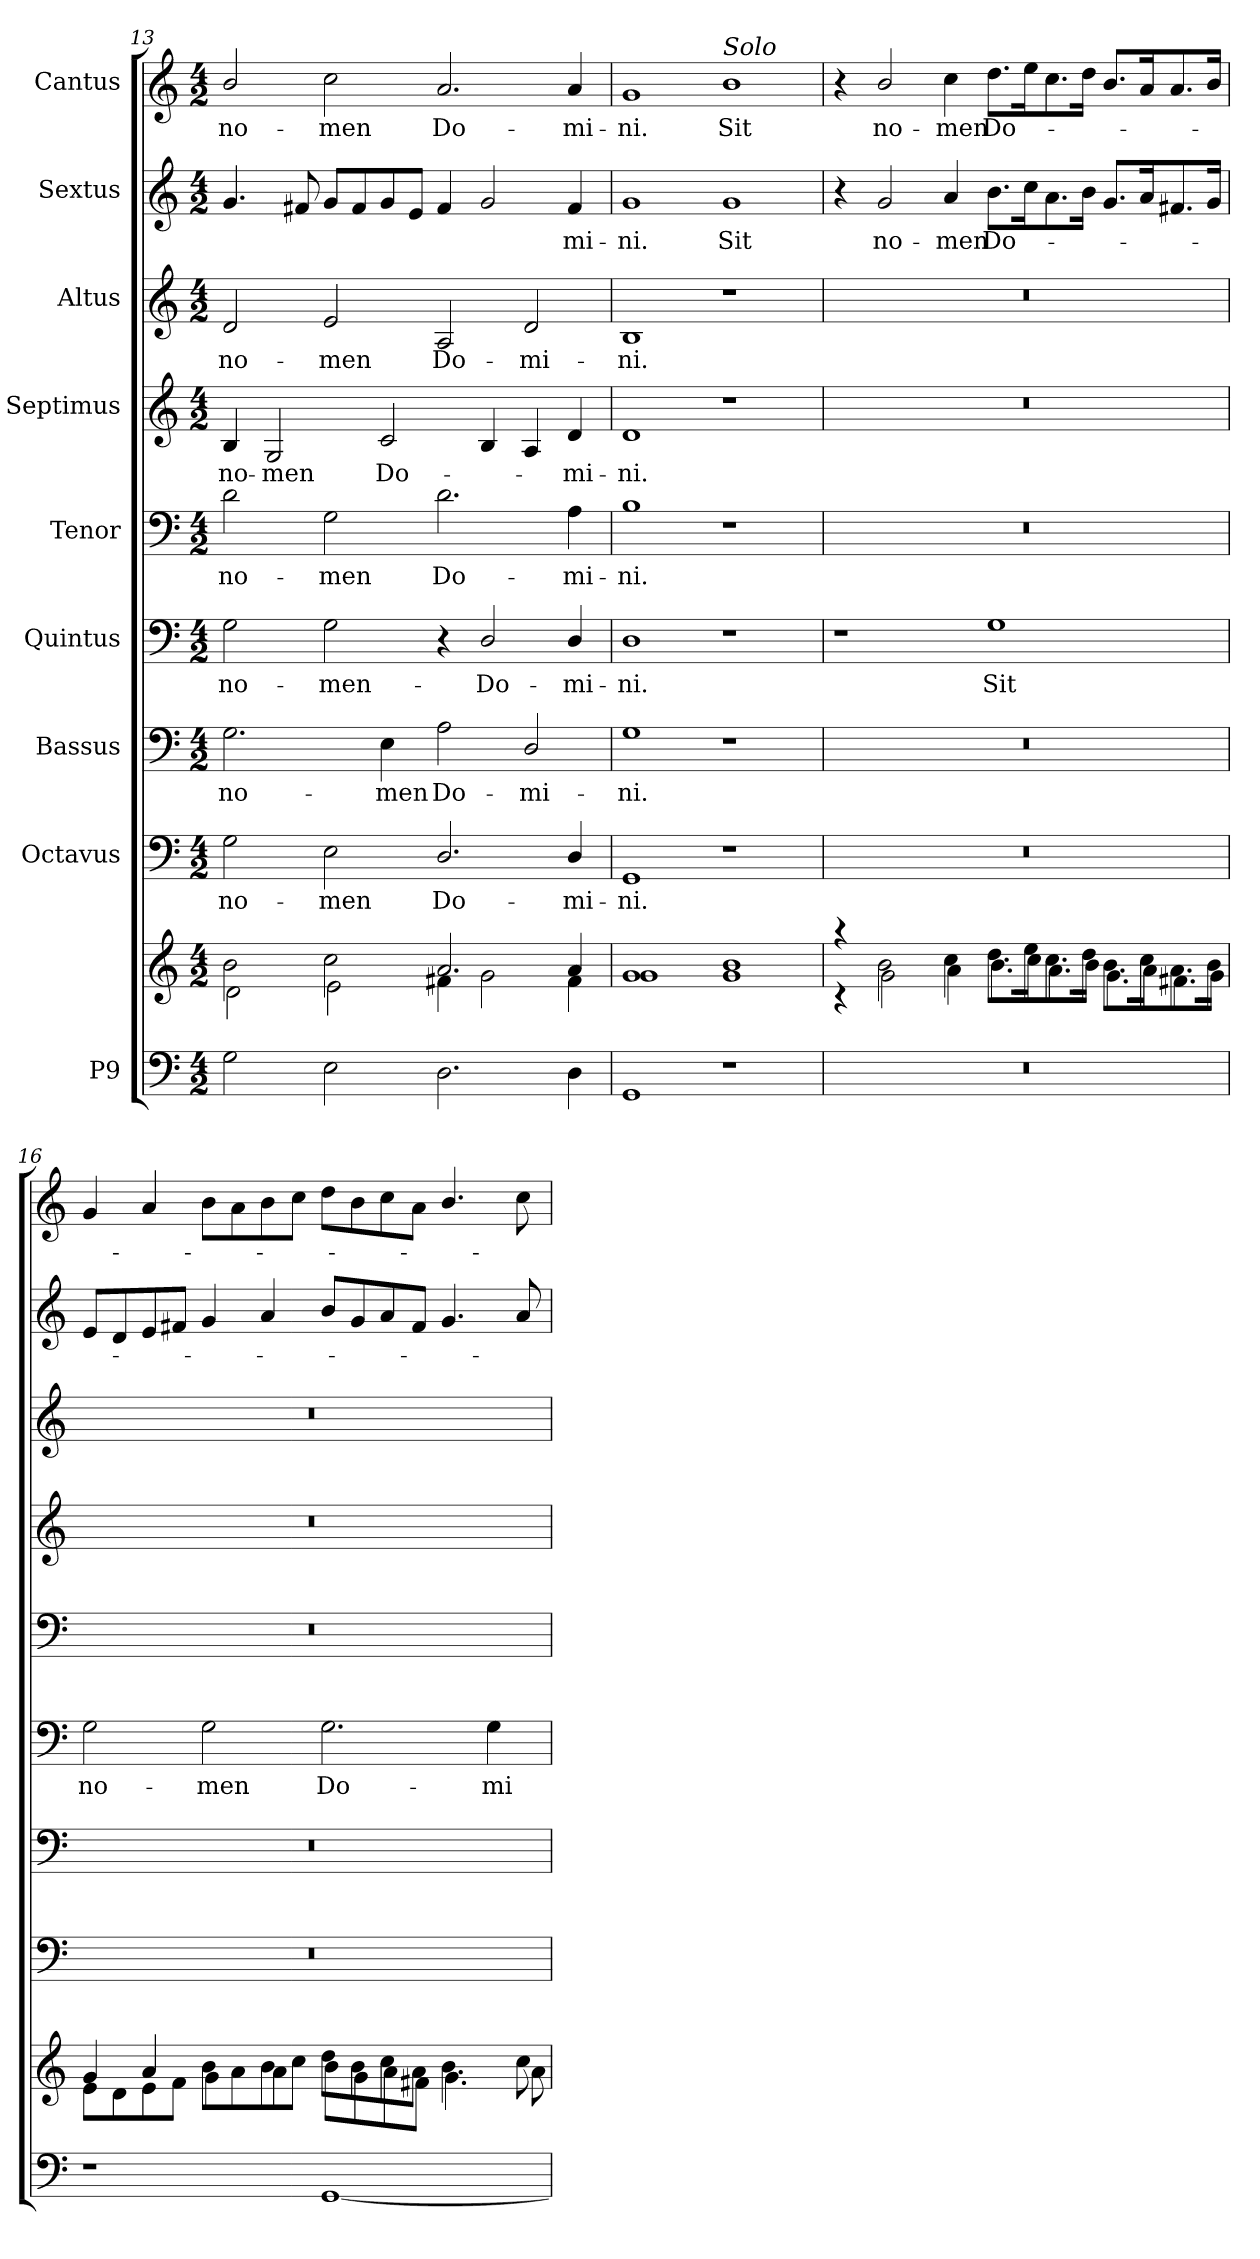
**kern	**kern	**kern	**text	**kern	**text	**kern	**text	**kern	**text	**kern	**text	**kern	**text	**kern	**text	**kern	**text
*part9	*part9	*part8	*part8	*part7	*part7	*part6	*part6	*part5	*part5	*part4	*part4	*part3	*part3	*part2	*part2	*part1	*part1
*staff10	*staff9	*staff8	*staff8	*staff7	*staff7	*staff6	*staff6	*staff5	*staff5	*staff4	*staff4	*staff3	*staff3	*staff2	*staff2	*staff1	*staff1
*I"P9	*	*I"Octavus	*	*I"Bassus	*	*I"Quintus	*	*I"Tenor	*	*I"Septimus	*	*I"Altus	*	*I"Sextus	*	*I"Cantus	*
!!LO:PB:g=z
*clefF4	*clefG2	*clefF4	*	*clefF4	*	*clefF4	*	*clefF4	*	*clefG2	*	*clefG2	*	*clefG2	*	*clefG2	*
*k[]	*k[]	*k[]	*	*k[]	*	*k[]	*	*k[]	*	*k[]	*	*k[]	*	*k[]	*	*k[]	*
*M4/2	*M4/2	*M4/2	*	*M4/2	*	*M4/2	*	*M4/2	*	*M4/2	*	*M4/2	*	*M4/2	*	*M4/2	*
=13	=13	=13	=13	=13	=13	=13	=13	=13	=13	=13	=13	=13	=13	=13	=13	=13	=13
*	*^	*	*	*	*	*	*	*	*	*	*	*	*	*	*	*	*
!	!	!	!	!LO:LY:b	!	!LO:LY:b	!	!LO:LY:b	!	!LO:LY:b	!	!LO:LY:b	!	!LO:LY:b	!	!	!	!LO:LY:b
2G\	2b\	2d\	2G\	no-	2.G\	no-	2G\	no-	2d\	no-	4B/	no-	2d/	no-	4.g/	.	2b/	no-
!	!	!	!	!	!	!	!	!	!	!	!	!LO:LY:b	!	!	!	!	!	!
.	.	.	.	.	.	.	.	.	.	.	2G/	-men	.	.	.	.	.	.
.	.	.	.	.	.	.	.	.	.	.	.	.	.	.	8f#X/	.	.	.
!	!	!	!	!LO:LY:b	!	!	!	!LO:LY:b	!	!LO:LY:b	!	!	!	!LO:LY:b	!	!	!	!LO:LY:b
2E\	2cc\	2e\	2E\	-men	.	.	2G\	-men-	2G\	-men	.	.	2e/	-men	8g/L	.	2cc\	-men
.	.	.	.	.	.	.	.	.	.	.	.	.	.	.	8f#/	.	.	.
!	!	!	!	!	!	!LO:LY:b	!	!	!	!	!	!LO:LY:b	!	!	!	!	!	!
.	.	.	.	.	4E\	-men	.	.	.	.	2c/	Do-	.	.	8g/	.	.	.
.	.	.	.	.	.	.	.	.	.	.	.	.	.	.	8e/J	.	.	.
!	!	!	!	!LO:LY:b	!	!LO:LY:b	!	!	!	!LO:LY:b	!	!	!	!LO:LY:b	!	!	!	!LO:LY:b
2.D\	2.a/	4f#X\	2.D/	Do-	2A\	Do-	4r	.	2.d\	Do-	.	.	2A/	Do-	4f#/	.	2.a/	Do-
!	!	!	!	!	!	!	!	!LO:LY:b	!	!	!	!	!	!	!	!	!	!
.	.	2g\	.	.	.	.	2D/	-Do-	.	.	4B/	.	.	.	2g/	.	.	.
!	!	!	!	!	!	!LO:LY:b	!	!	!	!	!	!	!	!LO:LY:b	!	!	!	!
.	.	.	.	.	2D/	-mi-	.	.	.	.	4A/	.	2d/	-mi-	.	.	.	.
!	!	!	!	!LO:LY:b	!	!	!	!LO:LY:b	!	!LO:LY:b	!	!LO:LY:b	!	!	!	!LO:LY:b	!	!LO:LY:b
4D\	4a/	4f#\	4D/	-mi-	.	.	4D/	-mi-	4A\	-mi-	4d/	-mi-	.	.	4f#/	-mi-	4a/	-mi-
=14	=14	=14	=14	=14	=14	=14	=14	=14	=14	=14	=14	=14	=14	=14	=14	=14	=14	=14
!	!	!	!	!LO:LY:b	!	!LO:LY:b	!	!LO:LY:b	!	!LO:LY:b	!	!LO:LY:b	!	!LO:LY:b	!	!LO:LY:b	!	!LO:LY:b
1GG	1g	1g	1GG	-ni.	1G	-ni.	1D	-ni.	1B	-ni.	1d	-ni.	1B	-ni.	1g	-ni.	1g	-ni.
!	!	!	!	!	!	!	!	!	!	!	!	!	!	!	!	!	!LO:TX:a:i:t=Solo	!
!	!	!	!	!	!	!	!	!	!	!	!	!	!	!	!	!LO:LY:b	!	!LO:LY:b
1r	1b	1g	1r	.	1r	.	1r	.	1r	.	1r	.	1r	.	1g	Sit	1b	Sit
=15	=15	=15	=15	=15	=15	=15	=15	=15	=15	=15	=15	=15	=15	=15	=15	=15	=15	=15
0r	4raa	4rc	0r	.	0r	.	1r	.	0r	.	0r	.	0r	.	4r	.	4r	.
!	!	!	!	!	!	!	!	!	!	!	!	!	!	!	!	!LO:LY:b	!	!LO:LY:b
.	2b\	2g\	.	.	.	.	.	.	.	.	.	.	.	.	2g/	no-	2b/	no-
!	!	!	!	!	!	!	!	!	!	!	!	!	!	!	!	!LO:LY:b	!	!LO:LY:b
.	4cc\	4a\	.	.	.	.	.	.	.	.	.	.	.	.	4a/	-men	4cc\	-men
!	!	!	!	!	!	!	!	!LO:LY:b	!	!	!	!	!	!	!	!LO:LY:b	!	!LO:LY:b
.	8.dd\L	8.b\L	.	.	.	.	1G	Sit	.	.	.	.	.	.	8.b\L	Do-	8.dd\L	Do-
.	16ee\K	16cc\K	.	.	.	.	.	.	.	.	.	.	.	.	16cc\K	.	16ee\K	.
.	8.cc\	8.a\	.	.	.	.	.	.	.	.	.	.	.	.	8.a\	.	8.cc\	.
.	16dd\Jk	16b\Jk	.	.	.	.	.	.	.	.	.	.	.	.	16b\Jk	.	16dd\Jk	.
.	8.b\L	8.g\L	.	.	.	.	.	.	.	.	.	.	.	.	8.g/L	.	8.b/L	.
.	16cc\K	16a\K	.	.	.	.	.	.	.	.	.	.	.	.	16a/K	.	16a/K	.
.	8.a\	8.f#X\	.	.	.	.	.	.	.	.	.	.	.	.	8.f#X/	.	8.a/	.
.	16b\Jk	16g\Jk	.	.	.	.	.	.	.	.	.	.	.	.	16g/Jk	.	16b/Jk	.
=16	=16	=16	=16	=16	=16	=16	=16	=16	=16	=16	=16	=16	=16	=16	=16	=16	=16	=16
!	!	!	!	!	!	!	!	!LO:LY:b	!	!	!	!	!	!	!	!	!	!
1r	4g/	8e\L	0r	.	0r	.	2G\	no-	0r	.	0r	.	0r	.	8e/L	.	4g/	.
.	.	8d\	.	.	.	.	.	.	.	.	.	.	.	.	8d/	.	.	.
.	4a/	8e\	.	.	.	.	.	.	.	.	.	.	.	.	8e/	.	4a/	.
.	.	8f\J	.	.	.	.	.	.	.	.	.	.	.	.	8f#X/J	.	.	.
!	!	!	!	!	!	!	!	!LO:LY:b	!	!	!	!	!	!	!	!	!	!
.	8b\L	4g\	.	.	.	.	2G\	-men	.	.	.	.	.	.	4g/	.	8b\L	.
.	8a\	.	.	.	.	.	.	.	.	.	.	.	.	.	.	.	8a\	.
.	8b\	4a\	.	.	.	.	.	.	.	.	.	.	.	.	4a/	.	8b\	.
.	8cc\J	.	.	.	.	.	.	.	.	.	.	.	.	.	.	.	8cc\J	.
!	!	!	!	!	!	!	!	!LO:LY:b	!	!	!	!	!	!	!	!	!	!
[1GG	8dd\L	8b\L	.	.	.	.	2.G\	Do-	.	.	.	.	.	.	8b/L	.	8dd\L	.
.	8b\	8g\	.	.	.	.	.	.	.	.	.	.	.	.	8g/	.	8b\	.
.	8cc\	8a\	.	.	.	.	.	.	.	.	.	.	.	.	8a/	.	8cc\	.
.	8a\J	8f#X\J	.	.	.	.	.	.	.	.	.	.	.	.	8f#/J	.	8a\J	.
.	4.b\	4.g\	.	.	.	.	.	.	.	.	.	.	.	.	4.g/	.	4.b/	.
!	!	!	!	!	!	!	!	!LO:LY:b	!	!	!	!	!	!	!	!	!	!
.	.	.	.	.	.	.	4G\	-mi-	.	.	.	.	.	.	.	.	.	.
.	8cc\	8a\	.	.	.	.	.	.	.	.	.	.	.	.	8a/	.	8cc\	.
*	*v	*v	*	*	*	*	*	*	*	*	*	*	*	*	*	*	*	*
=	=	=	=	=	=	=	=	=	=	=	=	=	=	=	=	=	=
*-	*-	*-	*-	*-	*-	*-	*-	*-	*-	*-	*-	*-	*-	*-	*-	*-	*-
